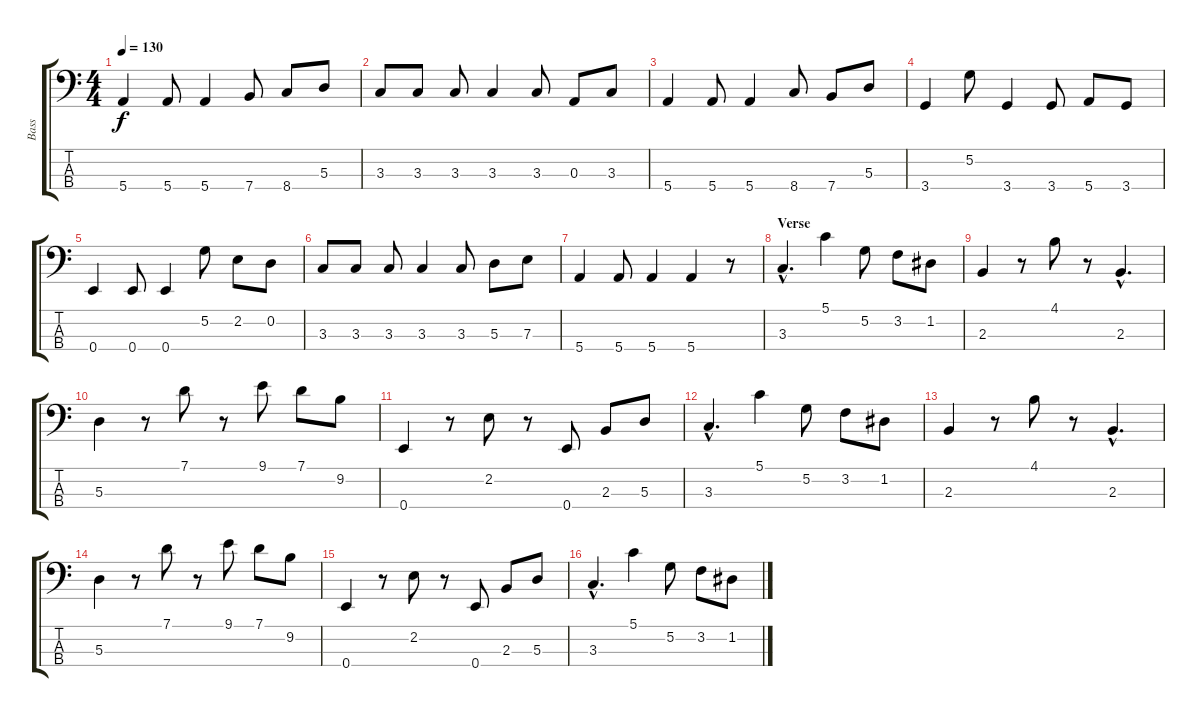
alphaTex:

\track ("Bass" "Bass") {instrument electricbassfinger}
\staff {score tabs}
\tuning (G2 D2 A1 E1) {hide}
\ts (4 4)
\tempo 130
\clef f4
\ks c
5.4.4{dy f} 5.4.8 5.4.4 7.4.8 8.4.8 5.3.8 |
3.3.8 3.3.8 3.3.8 3.3.4 3.3.8 0.3.8 3.3.8 |
5.4.4 5.4.8 5.4.4 8.4.8 7.4.8 5.3.8 |
3.4.4 5.2.8 3.4.4 3.4.8 5.4.8 3.4.8 |
0.4.4 0.4.8 0.4.4 5.2.8 2.2.8 0.2.8 |
3.3.8 3.3.8 3.3.8 3.3.4 3.3.8 5.3.8 7.3.8 |
5.4.4 5.4.8 5.4.4 5.4.4 r.8 |
\section ("" "Verse")
3.3{hac}.4{d} 5.1.4 5.2.8 3.2.8 1.2.8 |
2.3.4 r.8 4.1.8 r.8 2.3{hac}.4{d} |
5.3.4 r.8 7.1.8 r.8 9.1.8 7.1.8 9.2.8 |
0.4.4 r.8 2.2.8 r.8 0.4.8 2.3.8 5.3.8 |
3.3{hac}.4{d} 5.1.4 5.2.8 3.2.8 1.2.8 |
2.3.4 r.8 4.1.8 r.8 2.3{hac}.4{d} |
5.3.4 r.8 7.1.8 r.8 9.1.8 7.1.8 9.2.8 |
0.4.4 r.8 2.2.8 r.8 0.4.8 2.3.8 5.3.8 |
3.3{hac}.4{d} 5.1.4 5.2.8 3.2.8 1.2.8
